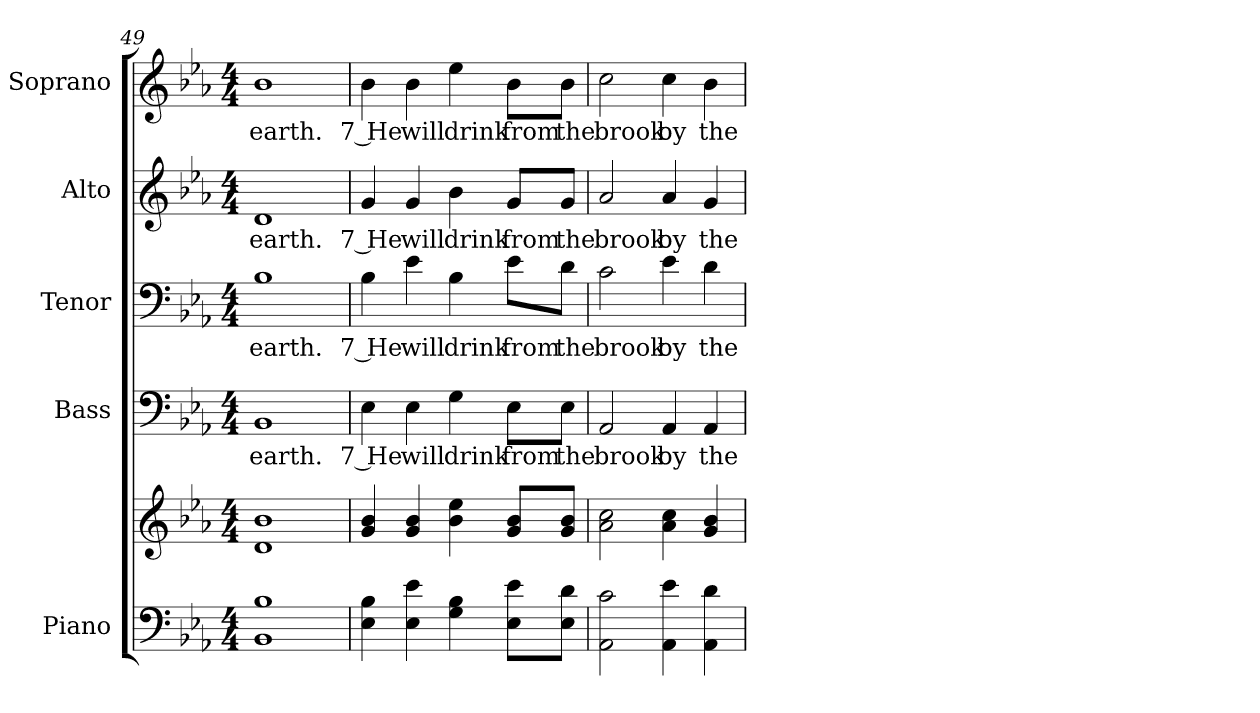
**kern	**kern	**kern	**text	**kern	**text	**kern	**text	**kern	**text
*part5	*part5	*part4	*part4	*part3	*part3	*part2	*part2	*part1	*part1
*staff6	*staff5	*staff4	*staff4	*staff3	*staff3	*staff2	*staff2	*staff1	*staff1
*I"Piano	*	*I"Bass	*	*I"Tenor	*	*I"Alto	*	*I"Soprano	*
*I'Pno.	*	*I'B.	*	*I'T.	*	*I'A.	*	*I'S.	*
!!LO:PB:g=z
*clefF4	*clefG2	*clefF4	*	*clefF4	*	*clefG2	*	*clefG2	*
*k[b-e-a-]	*k[b-e-a-]	*k[b-e-a-]	*	*k[b-e-a-]	*	*k[b-e-a-]	*	*k[b-e-a-]	*
*E-:	*E-:	*E-:	*	*E-:	*	*E-:	*	*E-:	*
*M4/4	*M4/4	*M4/4	*	*M4/4	*	*M4/4	*	*M4/4	*
=49	=49	=49	=49	=49	=49	=49	=49	=49	=49
!	!	!	!LO:LY:b:color=#000000	!	!	!	!	!	!
!	!	!	!	!	!LO:LY:b:color=#000000	!	!	!	!
!	!	!	!	!	!	!	!LO:LY:b:color=#000000	!	!
!	!	!	!	!	!	!	!	!	!LO:LY:b:color=#000000
1BB-i 1B-i	1di 1b-i	1BB-i	earth.	1B-i	earth.	1di	earth.	1b-i	earth.
=50	=50	=50	=50	=50	=50	=50	=50	=50	=50
!	!	!	!LO:LY:b:color=#000000	!	!	!	!	!	!
!	!	!	!	!	!LO:LY:b:color=#000000	!	!	!	!
!	!	!	!	!	!	!	!LO:LY:b:color=#000000	!	!
!	!	!	!	!	!	!	!	!	!LO:LY:b:color=#000000
4E-i\ 4B-i	4gi/ 4b-i	4E-i\	7 He	4B-i\	7 He	4gi/	7 He	4b-i\	7 He
!	!	!	!LO:LY:b:color=#000000	!	!	!	!	!	!
!	!	!	!	!	!LO:LY:b:color=#000000	!	!	!	!
!	!	!	!	!	!	!	!LO:LY:b:color=#000000	!	!
!	!	!	!	!	!	!	!	!	!LO:LY:b:color=#000000
4E-i\ 4e-i	4gi/ 4b-i	4E-i\	will	4e-i\	will	4gi/	will	4b-i\	will
!	!	!	!LO:LY:b:color=#000000	!	!	!	!	!	!
!	!	!	!	!	!LO:LY:b:color=#000000	!	!	!	!
!	!	!	!	!	!	!	!LO:LY:b:color=#000000	!	!
!	!	!	!	!	!	!	!	!	!LO:LY:b:color=#000000
4Gi\ 4B-i	4b-i\ 4ee-i	4Gi\	drink	4B-i\	drink	4b-i\	drink	4ee-i\	drink
!	!	!	!LO:LY:b:color=#000000	!	!	!	!	!	!
!	!	!	!	!	!LO:LY:b:color=#000000	!	!	!	!
!	!	!	!	!	!	!	!LO:LY:b:color=#000000	!	!
!	!	!	!	!	!	!	!	!	!LO:LY:b:color=#000000
8E-i\ 8e-i\L	8gi/ 8b-i/L	8E-i\L	from	8e-i\L	from	8gi/L	from	8b-i\L	from
!	!	!	!LO:LY:b:color=#000000	!	!	!	!	!	!
!	!	!	!	!	!LO:LY:b:color=#000000	!	!	!	!
!	!	!	!	!	!	!	!LO:LY:b:color=#000000	!	!
!	!	!	!	!	!	!	!	!	!LO:LY:b:color=#000000
8E-i\ 8di\J	8gi/ 8b-i/J	8E-i\J	the	8di\J	the	8gi/J	the	8b-i\J	the
=51	=51	=51	=51	=51	=51	=51	=51	=51	=51
!	!	!	!LO:LY:b:color=#000000	!	!	!	!	!	!
!	!	!	!	!	!LO:LY:b:color=#000000	!	!	!	!
!	!	!	!	!	!	!	!LO:LY:b:color=#000000	!	!
!	!	!	!	!	!	!	!	!	!LO:LY:b:color=#000000
2AA-i\ 2ci	2a-i\ 2cci	2AA-i/	brook	2ci\	brook	2a-i/	brook	2cci\	brook
!	!	!	!LO:LY:b:color=#000000	!	!	!	!	!	!
!	!	!	!	!	!LO:LY:b:color=#000000	!	!	!	!
!	!	!	!	!	!	!	!LO:LY:b:color=#000000	!	!
!	!	!	!	!	!	!	!	!	!LO:LY:b:color=#000000
4AA-i\ 4e-i	4a-i\ 4cci	4AA-i/	by	4e-i\	by	4a-i/	by	4cci\	by
!	!	!	!LO:LY:b:color=#000000	!	!	!	!	!	!
!	!	!	!	!	!LO:LY:b:color=#000000	!	!	!	!
!	!	!	!	!	!	!	!LO:LY:b:color=#000000	!	!
!	!	!	!	!	!	!	!	!	!LO:LY:b:color=#000000
4AA-i\ 4di	4gi/ 4b-i	4AA-i/	the	4di\	the	4gi/	the	4b-i\	the
=	=	=	=	=	=	=	=	=	=
*-	*-	*-	*-	*-	*-	*-	*-	*-	*-
